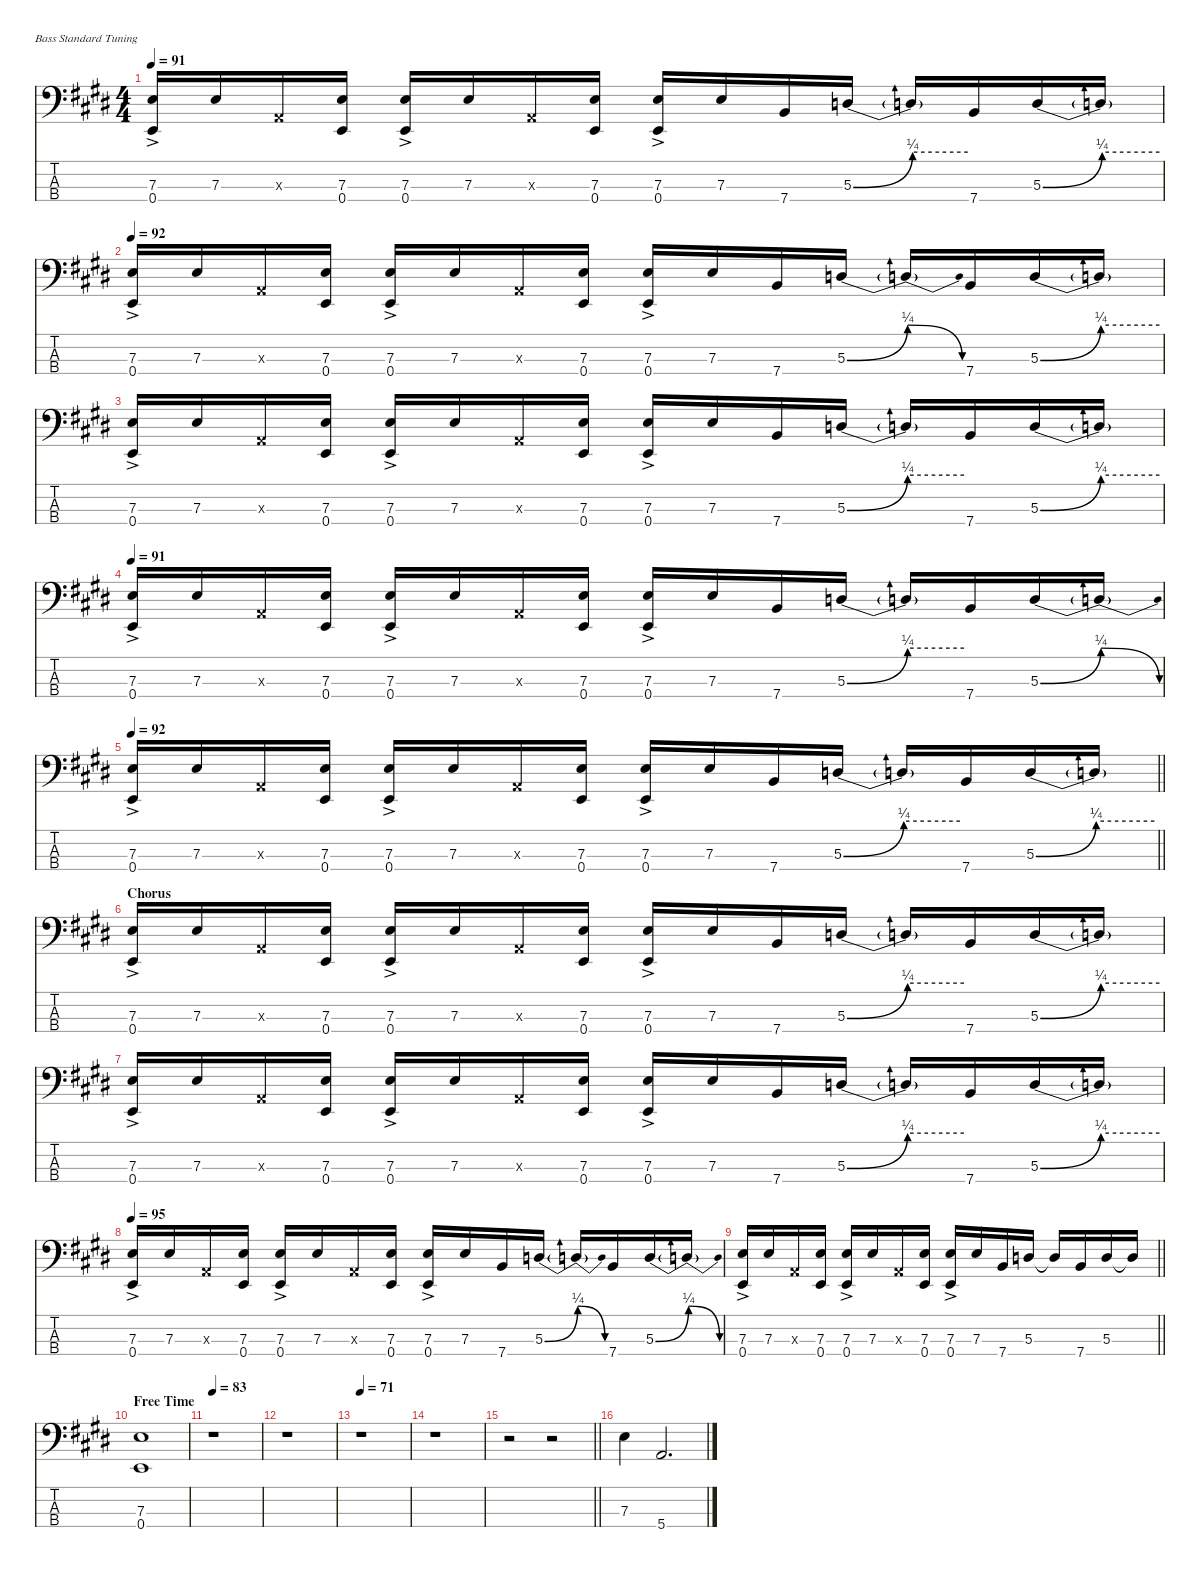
\defaultSystemsLayout 4
\hideDynamics
\bracketExtendMode nobrackets
\singleTrackTrackNamePolicy hidden
\multiTrackTrackNamePolicy hidden
\firstSystemTrackNameMode fullname
\firstSystemTrackNameOrientation horizontal
\otherSystemsTrackNameOrientation horizontal
\track ("Bass (w/pick)" "el.bs.") {defaultSystemsLayout 4 instrument electricbasspick}
\staff {score tabs}
\tuning (G2 D2 A1 E1)
\ts (4 4)
\tempo 91
\clef f4
\ks e
(7.3{ac acc forcenatural} 0.4{ac acc forcenatural}).16{dy ff beam Up} 7.3{acc forcenatural}.16{dy f beam Up} 0.3{x acc forcenatural}.16{beam Up} (7.3{acc forcenatural} 0.4{acc forcenatural}).16{beam Up} (7.3{ac acc forcenatural} 0.4{ac acc forcenatural}).16{dy ff beam Up} 7.3{acc forcenatural}.16{dy f beam Up} 0.3{x acc forcenatural}.16{beam Up} (7.3{acc forcenatural} 0.4{acc forcenatural}).16{beam Up} (7.3{ac acc forcenatural} 0.4{ac acc forcenatural}).16{dy ff beam Up} 7.3{acc forcenatural}.16{dy f beam Up} 7.4{acc forcenatural}.16{beam Up} 5.3{be (bend 0 0 60 1) acc forcenatural}.16{beam Up} 5.3{be (hold 0 1 60 1) t acc forcenatural}.16{beam Up} 7.4{acc forcenatural}.16{beam Up} 5.3{be (bend 0 0 60 1) acc forcenatural}.16{beam Up} 5.3{be (hold 0 1 60 1) t acc forcenatural}.16{beam Up} |
\tempo 92
(7.3{ac acc forcenatural} 0.4{ac acc forcenatural}).16{dy ff beam Up} 7.3{acc forcenatural}.16{dy f beam Up} 0.3{x acc forcenatural}.16{beam Up} (7.3{acc forcenatural} 0.4{acc forcenatural}).16{beam Up} (7.3{ac acc forcenatural} 0.4{ac acc forcenatural}).16{dy ff beam Up} 7.3{acc forcenatural}.16{dy f beam Up} 0.3{x acc forcenatural}.16{beam Up} (7.3{acc forcenatural} 0.4{acc forcenatural}).16{beam Up} (7.3{ac acc forcenatural} 0.4{ac acc forcenatural}).16{dy ff beam Up} 7.3{acc forcenatural}.16{dy f beam Up} 7.4{acc forcenatural}.16{beam Up} 5.3{be (bend 0 0 60 1) acc forcenatural}.16{beam Up} 5.3{be (release 0 1 60 0) t acc forcenatural}.16{beam Up} 7.4{acc forcenatural}.16{beam Up} 5.3{be (bend 0 0 60 1) acc forcenatural}.16{beam Up} 5.3{be (hold 0 1 60 1) t acc forcenatural}.16{beam Up} |
(7.3{ac acc forcenatural} 0.4{ac acc forcenatural}).16{dy ff beam Up} 7.3{acc forcenatural}.16{dy f beam Up} 0.3{x acc forcenatural}.16{beam Up} (7.3{acc forcenatural} 0.4{acc forcenatural}).16{beam Up} (7.3{ac acc forcenatural} 0.4{ac acc forcenatural}).16{dy ff beam Up} 7.3{acc forcenatural}.16{dy f beam Up} 0.3{x acc forcenatural}.16{beam Up} (7.3{acc forcenatural} 0.4{acc forcenatural}).16{beam Up} (7.3{ac acc forcenatural} 0.4{ac acc forcenatural}).16{dy ff beam Up} 7.3{acc forcenatural}.16{dy f beam Up} 7.4{acc forcenatural}.16{beam Up} 5.3{be (bend 0 0 60 1) acc forcenatural}.16{beam Up} 5.3{be (hold 0 1 60 1) t acc forcenatural}.16{beam Up} 7.4{acc forcenatural}.16{beam Up} 5.3{be (bend 0 0 60 1) acc forcenatural}.16{beam Up} 5.3{be (hold 0 1 60 1) t acc forcenatural}.16{beam Up} |
\tempo 91
(7.3{ac acc forcenatural} 0.4{ac acc forcenatural}).16{dy ff beam Up} 7.3{acc forcenatural}.16{dy f beam Up} 0.3{x acc forcenatural}.16{beam Up} (7.3{acc forcenatural} 0.4{acc forcenatural}).16{beam Up} (7.3{ac acc forcenatural} 0.4{ac acc forcenatural}).16{dy ff beam Up} 7.3{acc forcenatural}.16{dy f beam Up} 0.3{x acc forcenatural}.16{beam Up} (7.3{acc forcenatural} 0.4{acc forcenatural}).16{beam Up} (7.3{ac acc forcenatural} 0.4{ac acc forcenatural}).16{dy ff beam Up} 7.3{acc forcenatural}.16{dy f beam Up} 7.4{acc forcenatural}.16{beam Up} 5.3{be (bend 0 0 60 1) acc forcenatural}.16{beam Up} 5.3{be (hold 0 1 60 1) t acc forcenatural}.16{beam Up} 7.4{acc forcenatural}.16{beam Up} 5.3{be (bend 0 0 60 1) acc forcenatural}.16{beam Up} 5.3{be (release 0 1 60 0) t acc forcenatural}.16{beam Up} |
\tempo 92
\barLineRight lightlight
(7.3{ac acc forcenatural} 0.4{ac acc forcenatural}).16{dy ff beam Up} 7.3{acc forcenatural}.16{dy f beam Up} 0.3{x acc forcenatural}.16{beam Up} (7.3{acc forcenatural} 0.4{acc forcenatural}).16{beam Up} (7.3{ac acc forcenatural} 0.4{ac acc forcenatural}).16{dy ff beam Up} 7.3{acc forcenatural}.16{dy f beam Up} 0.3{x acc forcenatural}.16{beam Up} (7.3{acc forcenatural} 0.4{acc forcenatural}).16{beam Up} (7.3{ac acc forcenatural} 0.4{ac acc forcenatural}).16{dy ff beam Up} 7.3{acc forcenatural}.16{dy f beam Up} 7.4{acc forcenatural}.16{beam Up} 5.3{be (bend 0 0 60 1) acc forcenatural}.16{beam Up} 5.3{be (hold 0 1 60 1) t acc forcenatural}.16{beam Up} 7.4{acc forcenatural}.16{beam Up} 5.3{be (bend 0 0 60 1) acc forcenatural}.16{beam Up} 5.3{be (hold 0 1 60 1) t acc forcenatural}.16{beam Up} |
\section ("" "Chorus")
(7.3{ac acc forcenatural} 0.4{ac acc forcenatural}).16{dy ff beam Up} 7.3{acc forcenatural}.16{dy f beam Up} 0.3{x acc forcenatural}.16{beam Up} (7.3{acc forcenatural} 0.4{acc forcenatural}).16{beam Up} (7.3{ac acc forcenatural} 0.4{ac acc forcenatural}).16{dy ff beam Up} 7.3{acc forcenatural}.16{dy f beam Up} 0.3{x acc forcenatural}.16{beam Up} (7.3{acc forcenatural} 0.4{acc forcenatural}).16{beam Up} (7.3{ac acc forcenatural} 0.4{ac acc forcenatural}).16{dy ff beam Up} 7.3{acc forcenatural}.16{dy f beam Up} 7.4{acc forcenatural}.16{beam Up} 5.3{be (bend 0 0 60 1) acc forcenatural}.16{beam Up} 5.3{be (hold 0 1 60 1) t acc forcenatural}.16{beam Up} 7.4{acc forcenatural}.16{beam Up} 5.3{be (bend 0 0 60 1) acc forcenatural}.16{beam Up} 5.3{be (hold 0 1 60 1) t acc forcenatural}.16{beam Up} |
(7.3{ac acc forcenatural} 0.4{ac acc forcenatural}).16{dy ff beam Up} 7.3{acc forcenatural}.16{dy f beam Up} 0.3{x acc forcenatural}.16{beam Up} (7.3{acc forcenatural} 0.4{acc forcenatural}).16{beam Up} (7.3{ac acc forcenatural} 0.4{ac acc forcenatural}).16{dy ff beam Up} 7.3{acc forcenatural}.16{dy f beam Up} 0.3{x acc forcenatural}.16{beam Up} (7.3{acc forcenatural} 0.4{acc forcenatural}).16{beam Up} (7.3{ac acc forcenatural} 0.4{ac acc forcenatural}).16{dy ff beam Up} 7.3{acc forcenatural}.16{dy f beam Up} 7.4{acc forcenatural}.16{beam Up} 5.3{be (bend 0 0 60 1) acc forcenatural}.16{beam Up} 5.3{be (hold 0 1 60 1) t acc forcenatural}.16{beam Up} 7.4{acc forcenatural}.16{beam Up} 5.3{be (bend 0 0 60 1) acc forcenatural}.16{beam Up} 5.3{be (hold 0 1 60 1) t acc forcenatural}.16{beam Up} |
\tempo 95
(7.3{ac acc forcenatural} 0.4{ac acc forcenatural}).16{dy ff beam Up} 7.3{acc forcenatural}.16{dy f beam Up} 0.3{x acc forcenatural}.16{beam Up} (7.3{acc forcenatural} 0.4{acc forcenatural}).16{beam Up} (7.3{ac acc forcenatural} 0.4{ac acc forcenatural}).16{dy ff beam Up} 7.3{acc forcenatural}.16{dy f beam Up} 0.3{x acc forcenatural}.16{beam Up} (7.3{acc forcenatural} 0.4{acc forcenatural}).16{beam Up} (7.3{ac acc forcenatural} 0.4{ac acc forcenatural}).16{dy ff beam Up} 7.3{acc forcenatural}.16{dy f beam Up} 7.4{acc forcenatural}.16{beam Up} 5.3{be (bend 0 0 60 1) acc forcenatural}.16{beam Up} 5.3{be (release 0 1 60 0) t acc forcenatural}.16{beam Up} 7.4{acc forcenatural}.16{beam Up} 5.3{be (bend 0 0 60 1) acc forcenatural}.16{beam Up} 5.3{be (release 0 1 60 0) t acc forcenatural}.16{beam Up} |
\barLineRight lightlight
(7.3{ac acc forcenatural} 0.4{ac acc forcenatural}).16{dy ff beam Up} 7.3{acc forcenatural}.16{dy f beam Up} 0.3{x acc forcenatural}.16{beam Up} (7.3{acc forcenatural} 0.4{acc forcenatural}).16{beam Up} (7.3{ac acc forcenatural} 0.4{ac acc forcenatural}).16{dy ff beam Up} 7.3{acc forcenatural}.16{dy f beam Up} 0.3{x acc forcenatural}.16{beam Up} (7.3{acc forcenatural} 0.4{acc forcenatural}).16{beam Up} (7.3{ac acc forcenatural} 0.4{ac acc forcenatural}).16{dy ff beam Up} 7.3{acc forcenatural}.16{dy f beam Up} 7.4{acc forcenatural}.16{beam Up} 5.3{acc forcenatural}.16{beam Up} 5.3{t acc forcenatural}.16{beam Up} 7.4{acc forcenatural}.16{beam Up} 5.3{acc forcenatural}.16{beam Up} 5.3{t acc forcenatural}.16{beam Up} |
\section ("" "Free Time")
(7.3{acc forcenatural} 0.4{acc forcenatural}).1{dy ff beam Up} |
\tempo 83
r.1{beam Down} |
r.1{beam Down} |
\tempo 71
r.1{beam Down} |
r.1{beam Down} |
\barLineRight lightlight
r.2{beam Down} r.2{beam Down} |
7.3{acc forcenatural}.4{dy f beam Down} 5.4{acc forcenatural}.2{d dy fff beam Up}
